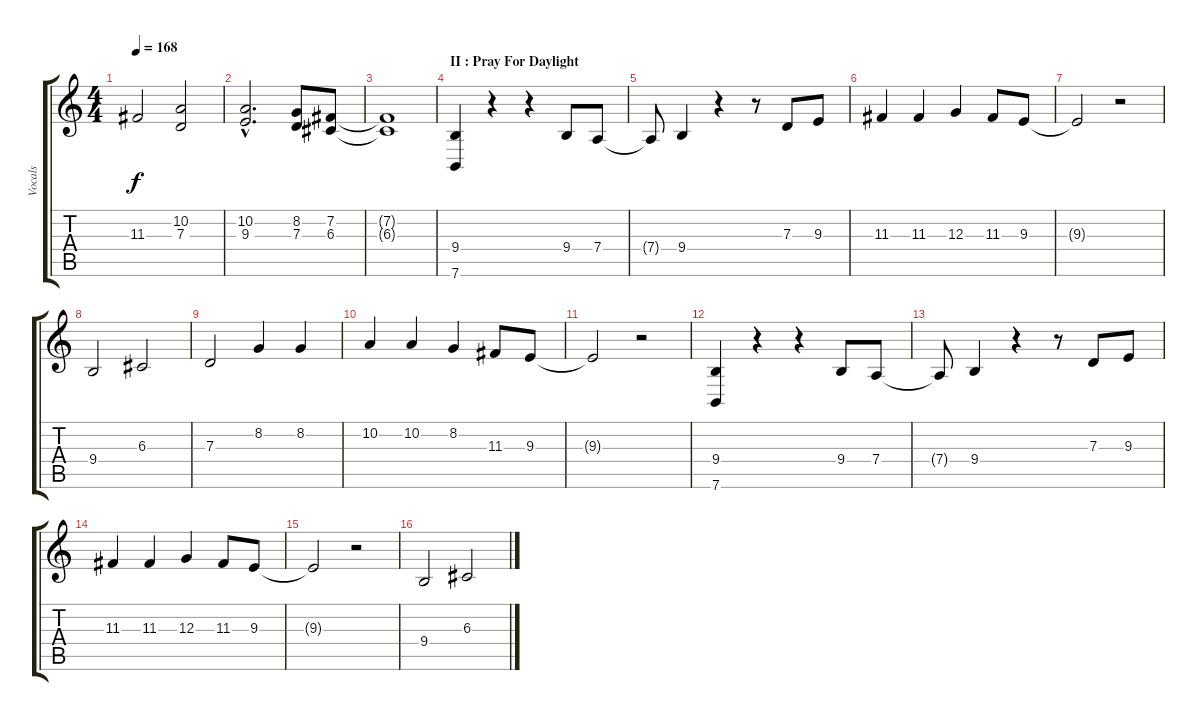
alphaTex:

\track ("Vocals" "Vocals") {instrument lead2sawtooth}
\staff {score tabs}
\tuning (E4 B3 G3 D3 A2 E2) {hide}
\ts (4 4)
\tempo 168
\clef g2
\ks c
11.3.2{dy f} (10.2 7.3).2 |
(10.2{hac} 9.3{hac}).2{d} (8.2 7.3).8 (7.2 6.3).8 |
(7.2{t} 6.3{t}).1 |
\section ("" "II : Pray For Daylight")
(9.4 7.6).4 r.4 r.4 9.4.8 7.4.8 |
7.4{t}.8 9.4.4 r.4 r.8 7.3.8 9.3.8 |
11.3.4 11.3.4 12.3.4 11.3.8 9.3.8 |
9.3{t}.2 r.2 |
9.4.2 6.3.2 |
7.3.2 8.2.4 8.2.4 |
10.2.4 10.2.4 8.2.4 11.3.8 9.3.8 |
9.3{t}.2 r.2 |
\section ("" "")
(9.4 7.6).4 r.4 r.4 9.4.8 7.4.8 |
7.4{t}.8 9.4.4 r.4 r.8 7.3.8 9.3.8 |
11.3.4 11.3.4 12.3.4 11.3.8 9.3.8 |
9.3{t}.2 r.2 |
9.4.2 6.3.2
